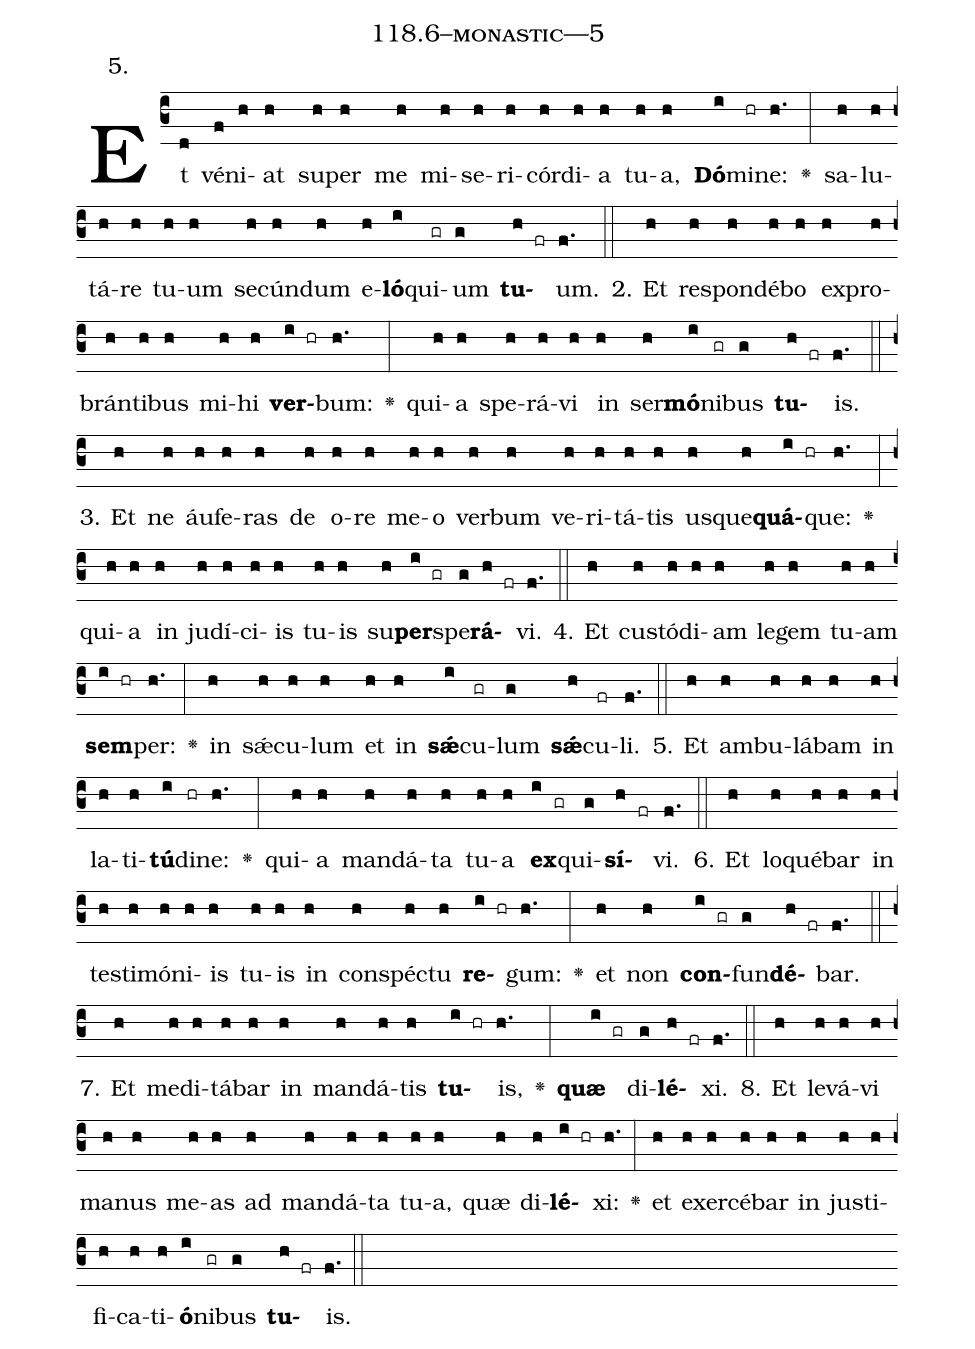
name: 118.6--monastic---5;
annotation: 5.;
%%
(c3)Et(d) vé(f)ni(h)at(h) su(h)per(h) me(h) mi(h)se(h)ri(h)cór(h)di(h)a(h) tu(h)a,(h) <b>Dó</b>(i)mi(hr)ne:(h.) <v>\greheightstar</v>(:) sa(h)lu(h)tá(h)re(h) tu(h)um(h) se(h)cún(h)dum(h) e(h)<b>ló</b>(i)qui(gr)um(g) <b>tu</b>(h fr)um.(f.) (::)
2. Et(h) re(h)spon(h)dé(h)bo(h) ex(h)pro(h)brán(h)ti(h)bus(h) mi(h)hi(h) <b>ver</b>(i hr)bum:(h.) <v>\greheightstar</v>(:) qui(h)a(h) spe(h)rá(h)vi(h) in(h) ser(h)<b>mó</b>(i)ni(gr)bus(g) <b>tu</b>(h fr)is.(f.) (::)
3. Et(h) ne(h) áu(h)fe(h)ras(h) de(h) o(h)re(h) me(h)o(h) ver(h)bum(h) ve(h)ri(h)tá(h)tis(h) us(h)que(h)<b>quá</b>(i hr)que:(h.) <v>\greheightstar</v>(:) qui(h)a(h) in(h) ju(h)dí(h)ci(h)is(h) tu(h)is(h) su(h)<b>per</b>(i gr)spe(g)<b>rá</b>(h fr)vi.(f.) (::)
4. Et(h) cus(h)tó(h)di(h)am(h) le(h)gem(h) tu(h)am(h) <b>sem</b>(i hr)per:(h.) <v>\greheightstar</v>(:) in(h) sǽ(h)cu(h)lum(h) et(h) in(h) <b>sǽ</b>(i)cu(gr)lum(g) <b>sǽ</b>(h)cu(fr)li.(f.) (::)
5. Et(h) am(h)bu(h)lá(h)bam(h) in(h) la(h)ti(h)<b>tú</b>(i)di(hr)ne:(h.) <v>\greheightstar</v>(:) qui(h)a(h) man(h)dá(h)ta(h) tu(h)a(h) <b>ex</b>(i gr)qui(g)<b>sí</b>(h fr)vi.(f.) (::)
6. Et(h) lo(h)qué(h)bar(h) in(h) tes(h)ti(h)mó(h)ni(h)is(h) tu(h)is(h) in(h) con(h)spéc(h)tu(h) <b>re</b>(i hr)gum:(h.) <v>\greheightstar</v>(:) et(h) non(h) <b>con</b>(i gr)fun(g)<b>dé</b>(h fr)bar.(f.) (::)
7. Et(h) me(h)di(h)tá(h)bar(h) in(h) man(h)dá(h)tis(h) <b>tu</b>(i hr)is,(h.) <v>\greheightstar</v>(:) <b>quæ</b>(i gr) di(g)<b>lé</b>(h fr)xi.(f.) (::)
8. Et(h) le(h)vá(h)vi(h) ma(h)nus(h) me(h)as(h) ad(h) man(h)dá(h)ta(h) tu(h)a,(h) quæ(h) di(h)<b>lé</b>(i hr)xi:(h.) <v>\greheightstar</v>(:) et(h) ex(h)er(h)cé(h)bar(h) in(h) jus(h)ti(h)fi(h)ca(h)ti(h)<b>ó</b>(i)ni(gr)bus(g) <b>tu</b>(h fr)is.(f.) (::)
